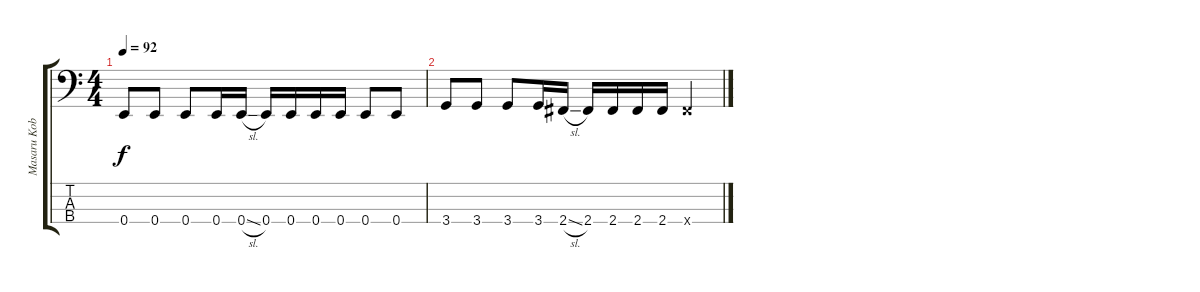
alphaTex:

\track ("Masaru Kobayashi" "Masaru Kob") {instrument electricbasspick}
\staff {score tabs}
\tuning (G2 D2 A1 E1) {hide}
\ts (4 4)
\tempo 92
\clef f4
\ks c
0.4.8{dy f} 0.4.8 0.4.8 0.4.16 0.4{sl}.16 0.4.16 0.4.16 0.4.16 0.4.16 0.4.8 0.4.8 |
3.4.8 3.4.8 3.4.8 3.4.16 2.4{sl}.16 2.4.16 2.4.16 2.4.16 2.4.16 2.4{x}.4
